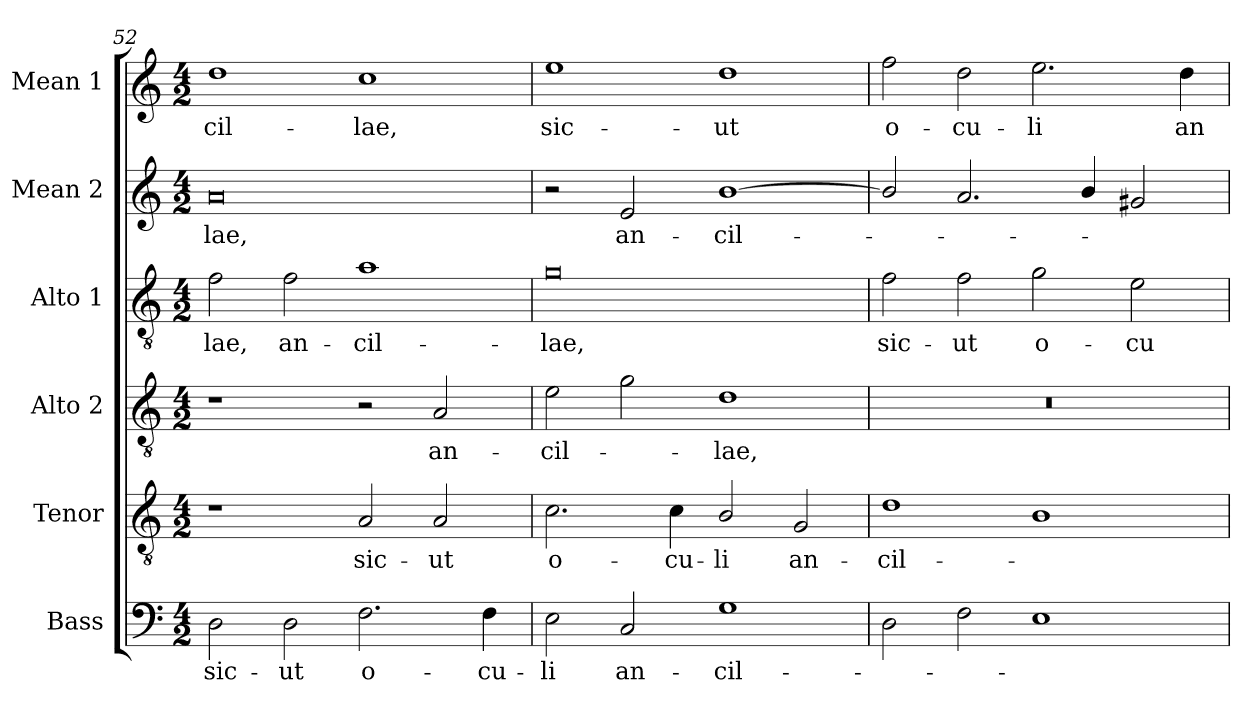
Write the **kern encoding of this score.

**kern	**text	**kern	**text	**kern	**text	**kern	**text	**kern	**text	**kern	**text
*part6	*part6	*part5	*part5	*part4	*part4	*part3	*part3	*part2	*part2	*part1	*part1
*staff6	*staff6	*staff5	*staff5	*staff4	*staff4	*staff3	*staff3	*staff2	*staff2	*staff1	*staff1
*I"Bass	*	*I"Tenor	*	*I"Alto 2	*	*I"Alto 1	*	*I"Mean 2	*	*I"Mean 1	*
*I'B.	*	*I'T.	*	*I'A2.	*	*I'A1	*	*I'M2.	*	*I'M1.	*
*clefF4	*	*clefGv2	*	*clefGv2	*	*clefGv2	*	*clefG2	*	*clefG2	*
*	*	*ITrd7c12	*	*ITrd7c12	*	*ITrd7c12	*	*	*	*	*
*k[]	*	*k[]	*	*k[]	*	*k[]	*	*k[]	*	*k[]	*
*a:	*	*a:	*	*a:	*	*a:	*	*a:	*	*a:	*
*M4/2	*	*M4/2	*	*M4/2	*	*M4/2	*	*M4/2	*	*M4/2	*
=52	=52	=52	=52	=52	=52	=52	=52	=52	=52	=52	=52
!	!LO:LY:b:color=#000000	!	!	!	!	!	!	!	!	!	!
!	!	!	!	!	!	!	!LO:LY:b:color=#000000	!	!	!	!
!	!	!	!	!	!	!	!	!	!LO:LY:b:color=#000000	!	!
!	!	!	!	!	!	!	!	!	!	!	!LO:LY:b:color=#000000
2Di\	sic-	1r	.	1r	.	2Fi\	-lae,	0ai	-lae,	1ddi	-cil-
!	!LO:LY:b:color=#000000	!	!	!	!	!	!	!	!	!	!
!	!	!	!	!	!	!	!LO:LY:b:color=#000000	!	!	!	!
2Di\	-ut	.	.	.	.	2Fi\	an-	.	.	.	.
!	!LO:LY:b:color=#000000	!	!	!	!	!	!	!	!	!	!
!	!	!	!LO:LY:b:color=#000000	!	!	!	!	!	!	!	!
!	!	!	!	!	!	!	!LO:LY:b:color=#000000	!	!	!	!
!	!	!	!	!	!	!	!	!	!	!	!LO:LY:b:color=#000000
2.Fi\	o-	2AAi/	sic-	2r	.	1Ai	-cil-	.	.	1cci	-lae,
!	!	!	!LO:LY:b:color=#000000	!	!	!	!	!	!	!	!
!	!	!	!	!	!LO:LY:b:color=#000000	!	!	!	!	!	!
.	.	2AAi/	-ut	2AAi/	an-	.	.	.	.	.	.
!	!LO:LY:b:color=#000000	!	!	!	!	!	!	!	!	!	!
4Fi\	-cu-	.	.	.	.	.	.	.	.	.	.
=53	=53	=53	=53	=53	=53	=53	=53	=53	=53	=53	=53
!	!LO:LY:b:color=#000000	!	!	!	!	!	!	!	!	!	!
!	!	!	!LO:LY:b:color=#000000	!	!	!	!	!	!	!	!
!	!	!	!	!	!LO:LY:b:color=#000000	!	!	!	!	!	!
!	!	!	!	!	!	!	!LO:LY:b:color=#000000	!	!	!	!
!	!	!	!	!	!	!	!	!	!	!	!LO:LY:b:color=#000000
2Ei\	-li	2.Ci\	o-	2Ei\	-cil-	0Gi	-lae,	2r	.	1eei	sic-
!	!LO:LY:b:color=#000000	!	!	!	!	!	!	!	!	!	!
!	!	!	!	!	!	!	!	!	!LO:LY:b:color=#000000	!	!
2Ci/	an-	.	.	2Gi\	.	.	.	2ei/	an-	.	.
!	!	!	!LO:LY:b:color=#000000	!	!	!	!	!	!	!	!
.	.	4Ci\	-cu-	.	.	.	.	.	.	.	.
!	!LO:LY:b:color=#000000	!	!	!	!	!	!	!	!	!	!
!	!	!	!LO:LY:b:color=#000000	!	!	!	!	!	!	!	!
!	!	!	!	!	!LO:LY:b:color=#000000	!	!	!	!	!	!
!	!	!	!	!	!	!	!	!	!LO:LY:b:color=#000000	!	!
!	!	!	!	!	!	!	!	!	!	!	!LO:LY:b:color=#000000
1Gi	-cil-	2BBi/	-li	1Di	-lae,	.	.	[<1bi	-cil-	1ddi	-ut
!	!	!	!LO:LY:b:color=#000000	!	!	!	!	!	!	!	!
.	.	2GGi/	an-	.	.	.	.	.	.	.	.
!!LO:PB:g=z
=54	=54	=54	=54	=54	=54	=54	=54	=54	=54	=54	=54
!	!	!	!LO:LY:b:color=#000000	!LO:N:vis=1	!	!	!	!	!	!	!
!	!	!	!	!	!	!	!LO:LY:b:color=#000000	!	!	!	!
!	!	!	!	!	!	!	!	!	!	!	!LO:LY:b:color=#000000
2Di\	.	1Di	-cil-	0r	.	2Fi\	sic-	2bi/]	.	2ffi\	o-
!	!	!	!	!	!	!	!LO:LY:b:color=#000000	!	!	!	!
!	!	!	!	!	!	!	!	!	!	!	!LO:LY:b:color=#000000
2Fi\	.	.	.	.	.	2Fi\	-ut	2.ai/	.	2ddi\	-cu-
!	!	!	!	!	!	!	!LO:LY:b:color=#000000	!	!	!	!
!	!	!	!	!	!	!	!	!	!	!	!LO:LY:b:color=#000000
1Ei	.	1BBi	.	.	.	2Gi\	o-	.	.	2.eei\	-li
.	.	.	.	.	.	.	.	4bi/	.	.	.
!	!	!	!	!	!	!	!LO:LY:b:color=#000000	!	!	!	!
.	.	.	.	.	.	2Ei\	-cu-	2g#Xi/	.	.	.
!	!	!	!	!	!	!	!	!	!	!	!LO:LY:b:color=#000000
.	.	.	.	.	.	.	.	.	.	4ddi\	an-
=	=	=	=	=	=	=	=	=	=	=	=
*-	*-	*-	*-	*-	*-	*-	*-	*-	*-	*-	*-
